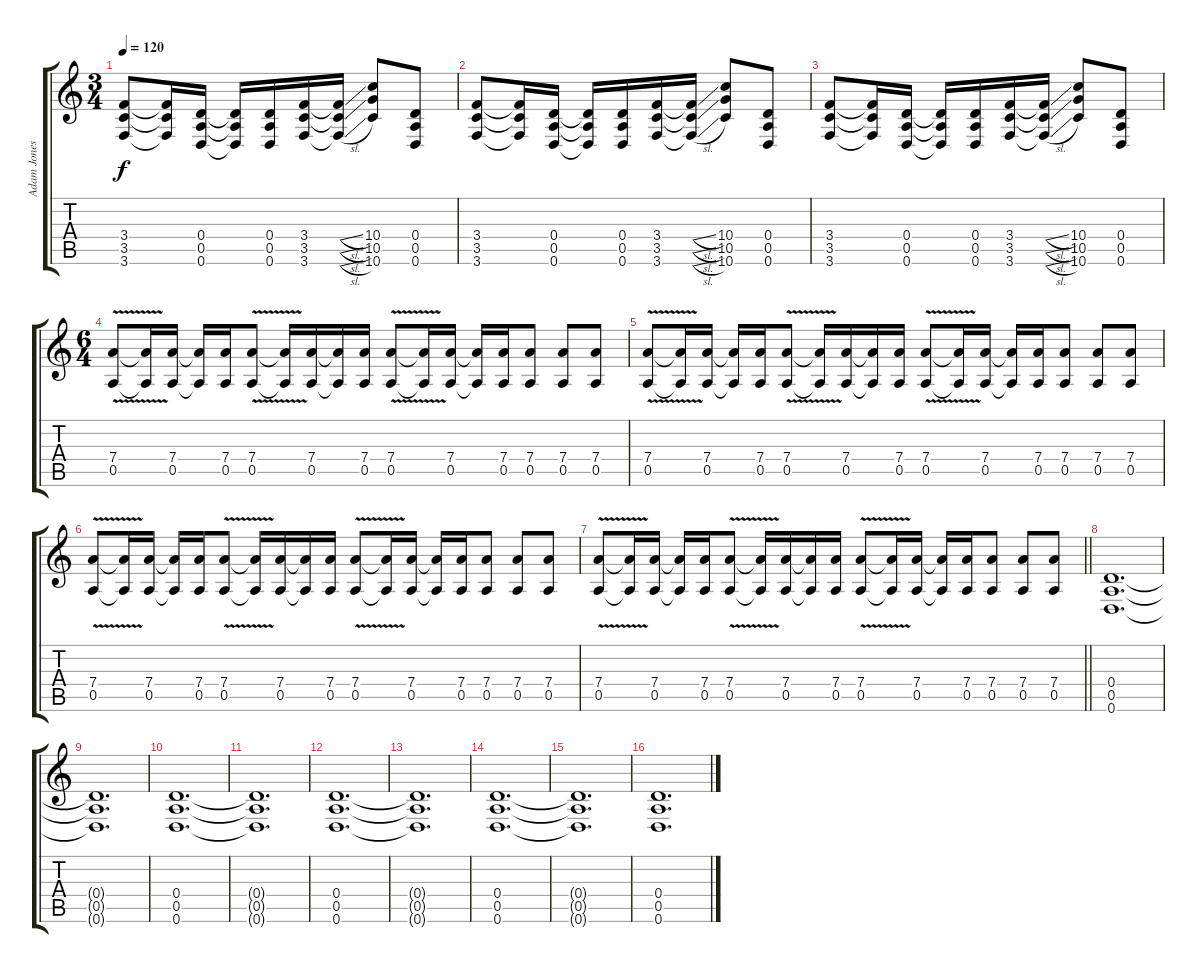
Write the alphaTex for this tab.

\track ("Adam Jones" "Adam Jones") {instrument overdrivenguitar}
\staff {score tabs}
\tuning (E4 B3 G3 D3 A2 D2) {hide}
\ts (3 4)
\tempo 120
\clef g2
\ks c
(3.4 3.5 3.6).8{dy f} (3.4{t} 3.5{t} 3.6{t}).16 (0.4 0.5 0.6).16 (0.4{t} 0.5{t} 0.6{t}).16 (0.4 0.5 0.6).16 (3.4 3.5 3.6).16 (3.4{sl t} 3.5{sl t} 3.6{sl t}).16 (10.4 10.5 10.6).8 (0.4 0.5 0.6).8 |
(3.4 3.5 3.6).8 (3.4{t} 3.5{t} 3.6{t}).16 (0.4 0.5 0.6).16 (0.4{t} 0.5{t} 0.6{t}).16 (0.4 0.5 0.6).16 (3.4 3.5 3.6).16 (3.4{sl t} 3.5{sl t} 3.6{sl t}).16 (10.4 10.5 10.6).8 (0.4 0.5 0.6).8 |
(3.4 3.5 3.6).8 (3.4{t} 3.5{t} 3.6{t}).16 (0.4 0.5 0.6).16 (0.4{t} 0.5{t} 0.6{t}).16 (0.4 0.5 0.6).16 (3.4 3.5 3.6).16 (3.4{sl t} 3.5{sl t} 3.6{sl t}).16 (10.4 10.5 10.6).8 (0.4 0.5 0.6).8 |
\ts (6 4)
(7.4{v} 0.5).8 (7.4{t} 0.5{t}).16 (7.4 0.5).16 (7.4{t} 0.5{t}).16 (7.4 0.5).16 (7.4{v} 0.5).8 (7.4{t} 0.5{t}).16 (7.4 0.5).16 (7.4{t} 0.5{t}).16 (7.4 0.5).16 (7.4{v} 0.5).8 (7.4{t} 0.5{t}).16 (7.4 0.5).16 (7.4{t} 0.5{t}).16 (7.4 0.5).16 (7.4 0.5).8 (7.4 0.5).8 (7.4 0.5).8 |
(7.4{v} 0.5).8 (7.4{t} 0.5{t}).16 (7.4 0.5).16 (7.4{t} 0.5{t}).16 (7.4 0.5).16 (7.4{v} 0.5).8 (7.4{t} 0.5{t}).16 (7.4 0.5).16 (7.4{t} 0.5{t}).16 (7.4 0.5).16 (7.4{v} 0.5).8 (7.4{t} 0.5{t}).16 (7.4 0.5).16 (7.4{t} 0.5{t}).16 (7.4 0.5).16 (7.4 0.5).8 (7.4 0.5).8 (7.4 0.5).8 |
(7.4{v} 0.5).8 (7.4{t} 0.5{t}).16 (7.4 0.5).16 (7.4{t} 0.5{t}).16 (7.4 0.5).16 (7.4{v} 0.5).8 (7.4{t} 0.5{t}).16 (7.4 0.5).16 (7.4{t} 0.5{t}).16 (7.4 0.5).16 (7.4{v} 0.5).8 (7.4{t} 0.5{t}).16 (7.4 0.5).16 (7.4{t} 0.5{t}).16 (7.4 0.5).16 (7.4 0.5).8 (7.4 0.5).8 (7.4 0.5).8 |
\barLineRight lightlight
(7.4{v} 0.5).8 (7.4{t} 0.5{t}).16 (7.4 0.5).16 (7.4{t} 0.5{t}).16 (7.4 0.5).16 (7.4{v} 0.5).8 (7.4{t} 0.5{t}).16 (7.4 0.5).16 (7.4{t} 0.5{t}).16 (7.4 0.5).16 (7.4{v} 0.5).8 (7.4{t} 0.5{t}).16 (7.4 0.5).16 (7.4{t} 0.5{t}).16 (7.4 0.5).16 (7.4 0.5).8 (7.4 0.5).8 (7.4 0.5).8 |
\section ("" "")
(0.4 0.5 0.6).1{d} |
(0.4{t} 0.5{t} 0.6{t}).1{d} |
(0.4 0.5 0.6).1{d} |
(0.4{t} 0.5{t} 0.6{t}).1{d} |
(0.4 0.5 0.6).1{d} |
(0.4{t} 0.5{t} 0.6{t}).1{d} |
(0.4 0.5 0.6).1{d} |
(0.4{t} 0.5{t} 0.6{t}).1{d} |
(0.4 0.5 0.6).1{d}
